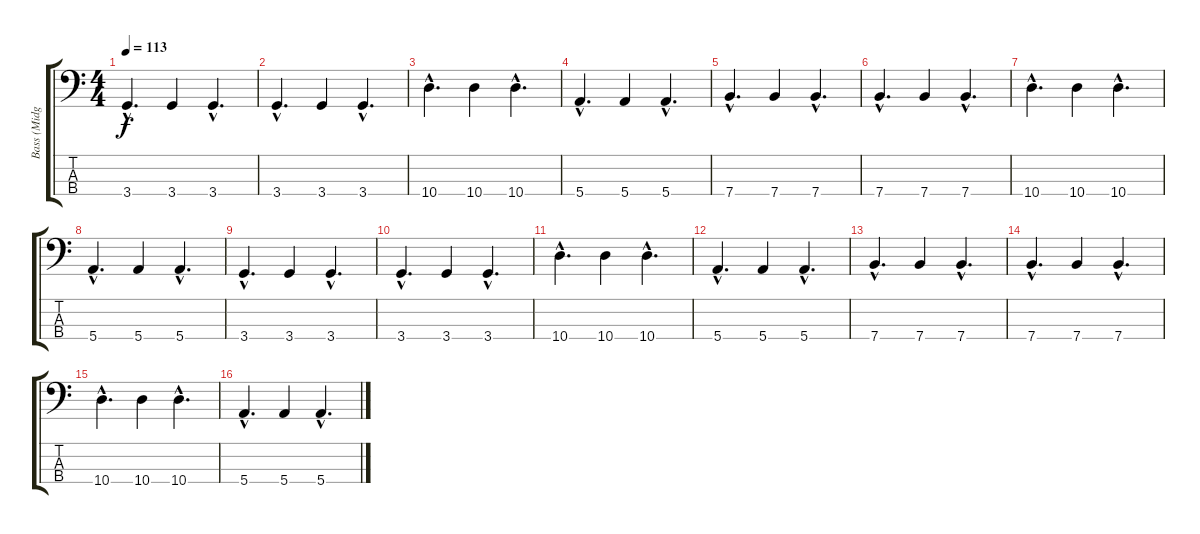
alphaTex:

\track ("Bass (Midge)" "Bass (Midg") {instrument electricbassfinger}
\staff {score tabs}
\tuning (G2 D2 A1 E1) {hide}
\ts (4 4)
\tempo 113
\clef f4
\ks c
3.4{hac}.4{d dy f} 3.4.4 3.4{hac}.4{d} |
3.4{hac}.4{d} 3.4.4 3.4{hac}.4{d} |
10.4{hac}.4{d} 10.4.4 10.4{hac}.4{d} |
5.4{hac}.4{d} 5.4.4 5.4{hac}.4{d} |
7.4{hac}.4{d} 7.4.4 7.4{hac}.4{d} |
7.4{hac}.4{d} 7.4.4 7.4{hac}.4{d} |
10.4{hac}.4{d} 10.4.4 10.4{hac}.4{d} |
5.4{hac}.4{d} 5.4.4 5.4{hac}.4{d} |
3.4{hac}.4{d} 3.4.4 3.4{hac}.4{d} |
3.4{hac}.4{d} 3.4.4 3.4{hac}.4{d} |
10.4{hac}.4{d} 10.4.4 10.4{hac}.4{d} |
5.4{hac}.4{d} 5.4.4 5.4{hac}.4{d} |
7.4{hac}.4{d} 7.4.4 7.4{hac}.4{d} |
7.4{hac}.4{d} 7.4.4 7.4{hac}.4{d} |
10.4{hac}.4{d} 10.4.4 10.4{hac}.4{d} |
5.4{hac}.4{d} 5.4.4 5.4{hac}.4{d}
